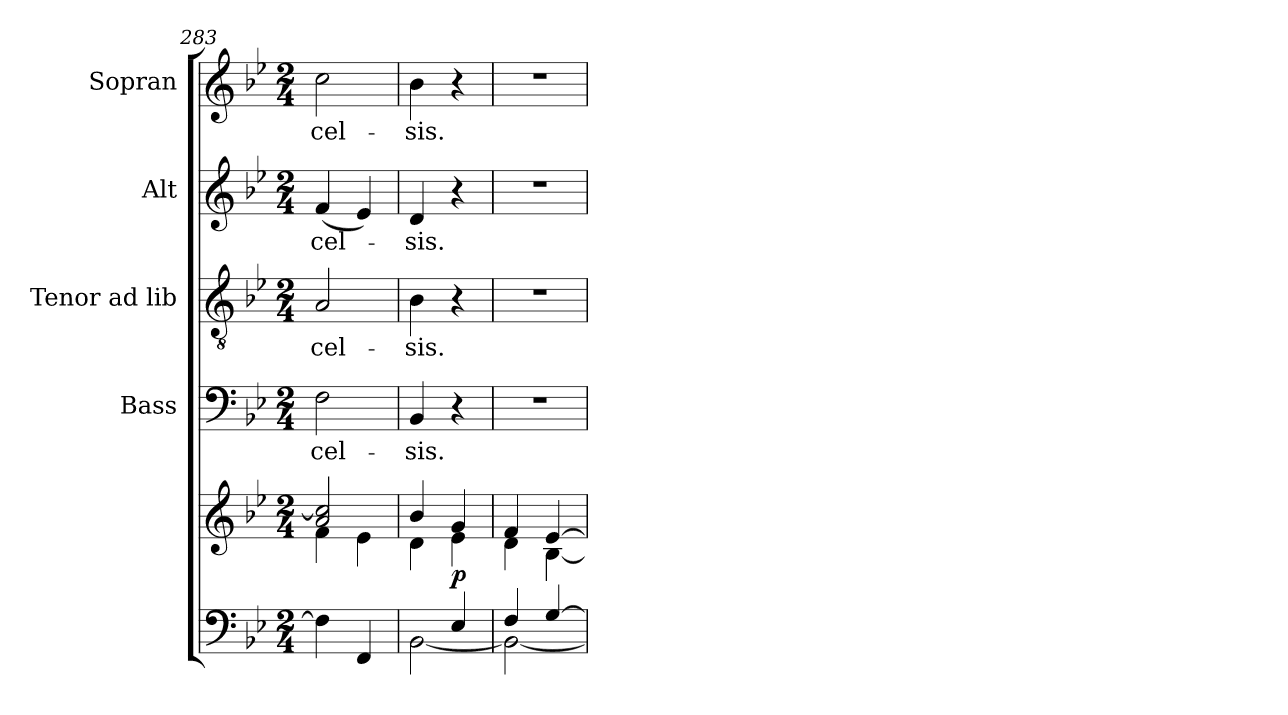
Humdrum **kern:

**kern	**kern	**dynam	**kern	**text	**kern	**text	**kern	**text	**kern	**text
*part5	*part5	*part5	*part4	*part4	*part3	*part3	*part2	*part2	*part1	*part1
*staff6	*staff5	*staff5/6	*staff4	*staff4	*staff3	*staff3	*staff2	*staff2	*staff1	*staff1
*	*	*	*I"Bass	*	*I"Tenor ad lib	*	*I"Alt	*	*I"Sopran	*
*	*	*	*I'B	*	*I'T	*	*I'A	*	*I'S	*
*clefF4	*clefG2	*	*clefF4	*	*clefGv2	*	*clefG2	*	*clefG2	*
*k[b-e-]	*k[b-e-]	*	*k[b-e-]	*	*k[b-e-]	*	*k[b-e-]	*	*k[b-e-]	*
*B-:	*B-:	*	*B-:	*	*B-:	*	*B-:	*	*B-:	*
*M2/4	*M2/4	*	*M2/4	*	*M2/4	*	*M2/4	*	*M2/4	*
=283	=283	=283	=283	=283	=283	=283	=283	=283	=283	=283
*	*^	*	*	*	*	*	*	*	*	*
!	!	!	!	!	!LO:LY:b	!	!LO:LY:b	!	!LO:LY:b	!	!LO:LY:b
4F\]	2a/ 2cc/]	4f\	.	2F\	-cel-	2A/	-cel-	(<4f/	-cel-	2cc\	-cel-
4FF/	.	4e-\	.	.	.	.	.	4e-/)	.	.	.
=284	=284	=284	=284	=284	=284	=284	=284	=284	=284	=284	=284
*^	*	*	*	*	*	*	*	*	*	*	*
!	!	!	!	!	!	!LO:LY:b	!	!LO:LY:b	!	!LO:LY:b	!	!LO:LY:b
4ryy	[<2BB-\	4b-/	4d\	.	4BB-/	-sis.	4B-\	-sis.	4d/	-sis.	4b-\	-sis.
!	!	!	!	!LO:DY:b	!	!	!	!	!	!	!	!
4E-/	.	4g/	4e-\	p	4r	.	4r	.	4r	.	4r	.
=285	=285	=285	=285	=285	=285	=285	=285	=285	=285	=285	=285	=285
4F/	2BB-\_	4f/	4d\	.	2r	.	2r	.	2r	.	2r	.
[>4G/	.	[>4e-/	[<4B-\	.	.	.	.	.	.	.	.	.
*v	*v	*	*	*	*	*	*	*	*	*	*	*
*	*v	*v	*	*	*	*	*	*	*	*	*
=	=	=	=	=	=	=	=	=	=	=
*-	*-	*-	*-	*-	*-	*-	*-	*-	*-	*-
